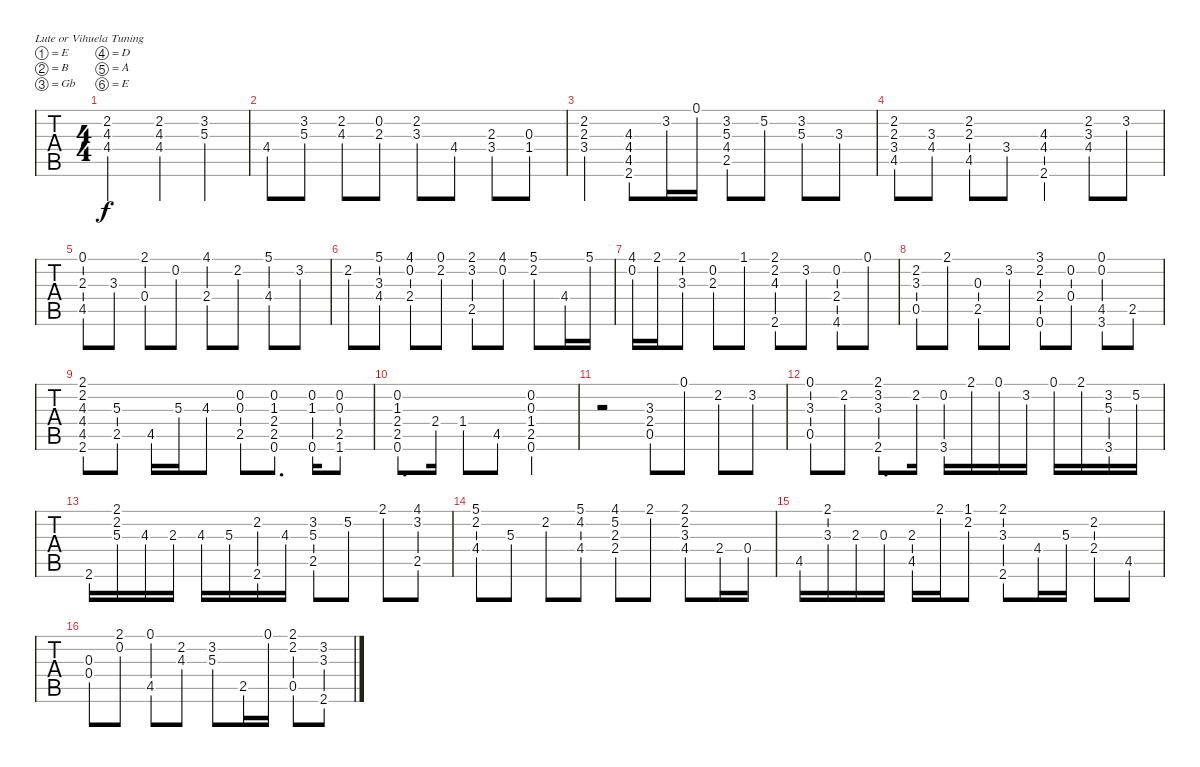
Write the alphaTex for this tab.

\bracketExtendMode groupsimilarinstruments
\singleTrackTrackNamePolicy hidden
\multiTrackTrackNamePolicy hidden
\firstSystemTrackNameOrientation horizontal
\otherSystemsTrackNameOrientation horizontal
\track ("Guitar Standard" "Guitar Sta") {instrument acousticguitarsteel}
\staff {tabs}
\tuning (E4 B3 Gb3 D3 A2 E2)
\ts (4 4)
\tempo (120 hide)
\clef g2
\scale
1.13871
\ks c
(2.2 4.3 4.4).2{dy f instrument acousticguitarsteel} (2.2 4.3 4.4).4 (3.2 5.3).4 |
\scale
0.930643 4.4.8 (3.2 5.3).8 (2.2 4.3).8 (0.2 2.3).8 (2.2 3.3).8 4.4.8 (2.3 3.4).8 (0.3 1.4).8 |
\scale
0.930643 (2.2 2.3 3.4).4 (4.3 4.4 4.5 2.6).8 3.2.16 0.1.16 (3.2 5.3 4.4 2.5).8 5.2.8 (3.2 5.3).8 3.3.8 |
\scale
1.08827 (2.2 2.3 3.4 4.5).8 (3.3 4.4).8 (2.2 2.3 4.5).8 3.4.8 (4.3 4.4 2.6).4 (2.2 3.3 4.4).8 3.2.8 |
\scale
0.955864 (0.1 2.3 4.5).8 3.3.8 (2.1 0.4).8 0.2.8 (4.1 2.4).8 2.2.8 (5.1 4.4).8 3.2.8 |
\scale
0.955864 2.2.8 (5.1 3.3 4.4).8 (4.1 0.2 2.4).8 (0.1 2.2).8 (2.1 3.2 2.5).8 (4.1 0.2).8 (5.1 2.2).8 4.4.16 5.1.16 |
\scale
1.08827 (4.1 0.2).16 2.1.16 (2.1 3.3).8 (0.2 2.3).8 1.1.8 (2.1 2.2 4.3 2.6).8 3.2.8 (0.2 2.4 4.6).8 0.1.8 |
\scale
0.955864 (2.2 3.3 0.5).8 2.1.8 (0.3 2.5).8 3.2.8 (3.1 2.2 2.4 0.6).8 (0.2 0.4).8 (0.1 0.2 4.5 3.6).8 2.5.8 |
\scale
0.955864 (2.1 2.2 4.3 4.4 4.5 2.6).8 (5.3 2.5).8 4.5.16 5.3.16 4.3.8 (0.2 0.3 2.5).8 (0.2 1.3 2.4 2.5 0.6).8{d} (0.2 1.3 0.6).16 (0.2 0.3 2.5 1.6).8 |
\scale
1.08827 (0.2 1.3 2.4 2.5 0.6).8{d} 2.4.16 1.4.8 4.5.8 (0.2 0.3 1.4 2.5 0.6).2 |
\scale
0.955864 r.2 (3.3 2.4 0.5).8 0.1.8 2.2.8 3.2.8 |
\scale
0.955864 (0.1 3.3 0.5).8 2.2.8 (2.1 3.2 3.3 2.6).8{d} 2.2.16 (0.2 3.6).16 2.1.16 0.1.16 3.2.16 0.1.16 2.1.16 (3.2 5.3 3.6).16 5.2.16 |
\scale
1.08827 2.6.16 (2.1 2.2 5.3).16 4.3.16 2.3.16 4.3.16 5.3.16 (2.2 2.6).16 4.3.16 (3.2 5.3 2.5).8 5.2.8 2.1.8 (4.1 3.2 2.5).8 |
\scale
0.955864 (5.1 2.2 4.4).8 5.3.8 2.2.8 (5.1 4.2 4.4).8 (4.1 5.2 2.3 2.4).8 2.1.8 (2.1 2.2 3.3 4.4).8 2.4.16 0.4.16 |
\scale
0.955864 4.5.16 (2.1 3.3).16 2.3.16 0.3.16 (2.3 4.5).16 2.1.16 (1.1 2.2).8 (2.1 3.3 2.6).8 4.4.16 5.3.16 (2.2 2.4).8 4.5.8 |
\scale
1.08827 (0.3 0.4).8 (2.1 0.2).8 (0.1 4.5).8 (2.2 4.3).8 (3.2 5.3).8 2.5.16 0.1.16 (2.1 2.2 0.5).8 (3.2 3.3 2.6).8
